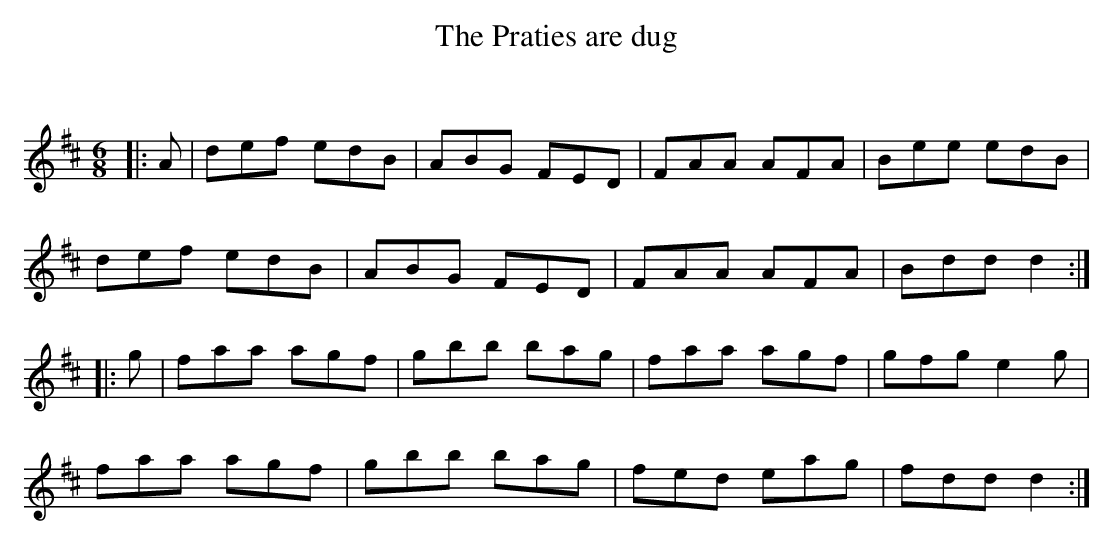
X:1
T: The Praties are dug
C:
Q:180
K:D
M:6/8
L:1/16
|:A2|d2e2f2 e2d2B2|A2B2G2 F2E2D2|F2A2A2 A2F2A2|B2e2e2 e2d2B2|
d2e2f2 e2d2B2|A2B2G2 F2E2D2|F2A2A2 A2F2A2|B2d2d2 d4:|
|:g2|f2a2a2 a2g2f2|g2b2b2 b2a2g2|f2a2a2 a2g2f2|g2f2g2 e4g2|
f2a2a2 a2g2f2|g2b2b2 b2a2g2|f2e2d2 e2a2g2|f2d2d2 d4:|
